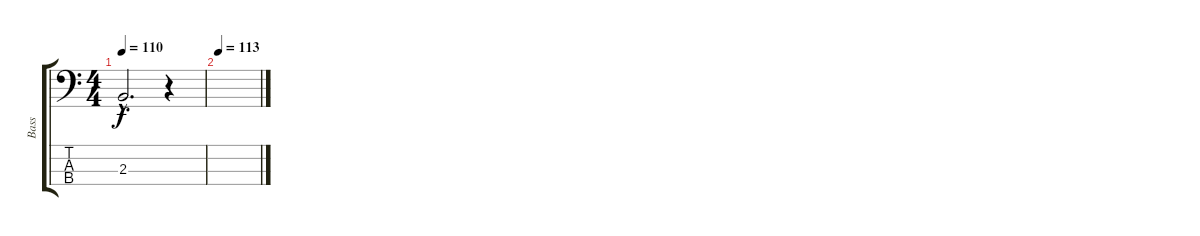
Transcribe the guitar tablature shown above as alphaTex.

\track ("Bass" "Bass") {instrument electricguitarjazz}
\staff {score tabs}
\tuning (G2 D2 A1 E1) {hide}
\ts (4 4)
\tempo 110
\clef f4
\ks c
2.3{hac}.2{d dy f} r.4 |
\tempo 113
